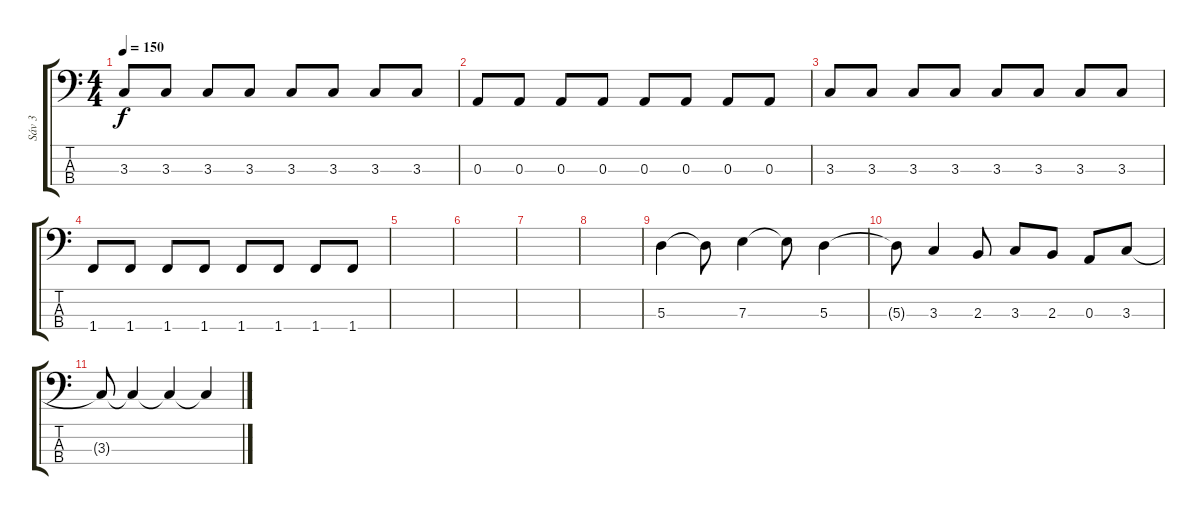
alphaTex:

\track ("Sáv 3" "Sáv 3") {instrument electricbasspick}
\staff {score tabs}
\tuning (G2 D2 A1 E1) {hide}
\ts (4 4)
\tempo 150
\clef f4
\ks c
3.3.8{dy f} 3.3.8 3.3.8 3.3.8 3.3.8 3.3.8 3.3.8 3.3.8 |
0.3.8 0.3.8 0.3.8 0.3.8 0.3.8 0.3.8 0.3.8 0.3.8 |
3.3.8 3.3.8 3.3.8 3.3.8 3.3.8 3.3.8 3.3.8 3.3.8 |
1.4.8 1.4.8 1.4.8 1.4.8 1.4.8 1.4.8 1.4.8 1.4.8 |
|
|
|
|
5.3.4 5.3{t}.8 7.3.4 7.3{t}.8 5.3.4 |
5.3{t}.8 3.3.4 2.3.8 3.3.8 2.3.8 0.3.8 3.3.8 |
3.3{t}.8 3.3{t}.4 3.3{t}.4 3.3{t}.4
